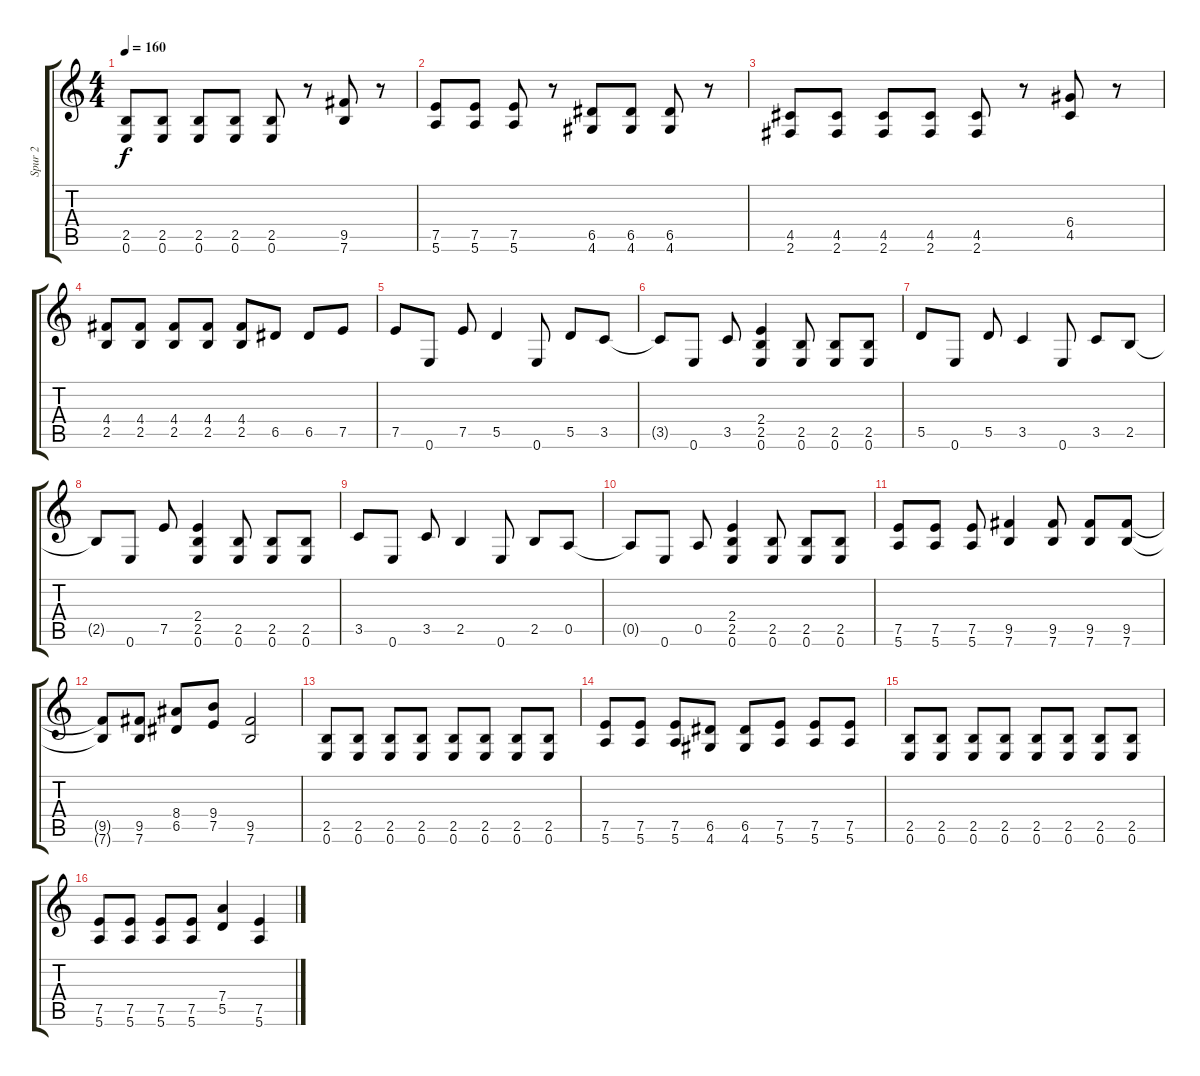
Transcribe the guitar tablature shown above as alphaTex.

\track ("Spur 2" "Spur 2") {instrument overdrivenguitar}
\staff {score tabs}
\tuning (E4 B3 G3 D3 A2 E2) {hide}
\ts (4 4)
\tempo 160
\clef g2
\ks c
(2.5 0.6).8{dy f} (2.5 0.6).8 (2.5 0.6).8 (2.5 0.6).8 (2.5 0.6).8 r.8 (9.5 7.6).8 r.8 |
(7.5 5.6).8 (7.5 5.6).8 (7.5 5.6).8 r.8 (6.5 4.6).8 (6.5 4.6).8 (6.5 4.6).8 r.8 |
(4.5 2.6).8 (4.5 2.6).8 (4.5 2.6).8 (4.5 2.6).8 (4.5 2.6).8 r.8 (6.4 4.5).8 r.8 |
(4.4 2.5).8 (4.4 2.5).8 (4.4 2.5).8 (4.4 2.5).8 (4.4 2.5).8 6.5.8 6.5.8 7.5.8 |
7.5.8 0.6.8 7.5.8 5.5.4 0.6.8 5.5.8 3.5.8 |
3.5{t}.8 0.6.8 3.5.8 (2.4 2.5 0.6).4 (2.5 0.6).8 (2.5 0.6).8 (2.5 0.6).8 |
5.5.8 0.6.8 5.5.8 3.5.4 0.6.8 3.5.8 2.5.8 |
2.5{t}.8 0.6.8 7.5.8 (2.4 2.5 0.6).4 (2.5 0.6).8 (2.5 0.6).8 (2.5 0.6).8 |
3.5.8 0.6.8 3.5.8 2.5.4 0.6.8 2.5.8 0.5.8 |
0.5{t}.8 0.6.8 0.5.8 (2.4 2.5 0.6).4 (2.5 0.6).8 (2.5 0.6).8 (2.5 0.6).8 |
(7.5 5.6).8 (7.5 5.6).8 (7.5 5.6).8 (9.5 7.6).4 (9.5 7.6).8 (9.5 7.6).8 (9.5 7.6).8 |
(9.5{t} 7.6{t}).8 (9.5 7.6).8 (8.4 6.5).8 (9.4 7.5).8 (9.5 7.6).2 |
(2.5 0.6).8 (2.5 0.6).8 (2.5 0.6).8 (2.5 0.6).8 (2.5 0.6).8 (2.5 0.6).8 (2.5 0.6).8 (2.5 0.6).8 |
(7.5 5.6).8 (7.5 5.6).8 (7.5 5.6).8 (6.5 4.6).8 (6.5 4.6).8 (7.5 5.6).8 (7.5 5.6).8 (7.5 5.6).8 |
(2.5 0.6).8 (2.5 0.6).8 (2.5 0.6).8 (2.5 0.6).8 (2.5 0.6).8 (2.5 0.6).8 (2.5 0.6).8 (2.5 0.6).8 |
(7.5 5.6).8 (7.5 5.6).8 (7.5 5.6).8 (7.5 5.6).8 (7.4 5.5).4 (7.5 5.6).4
